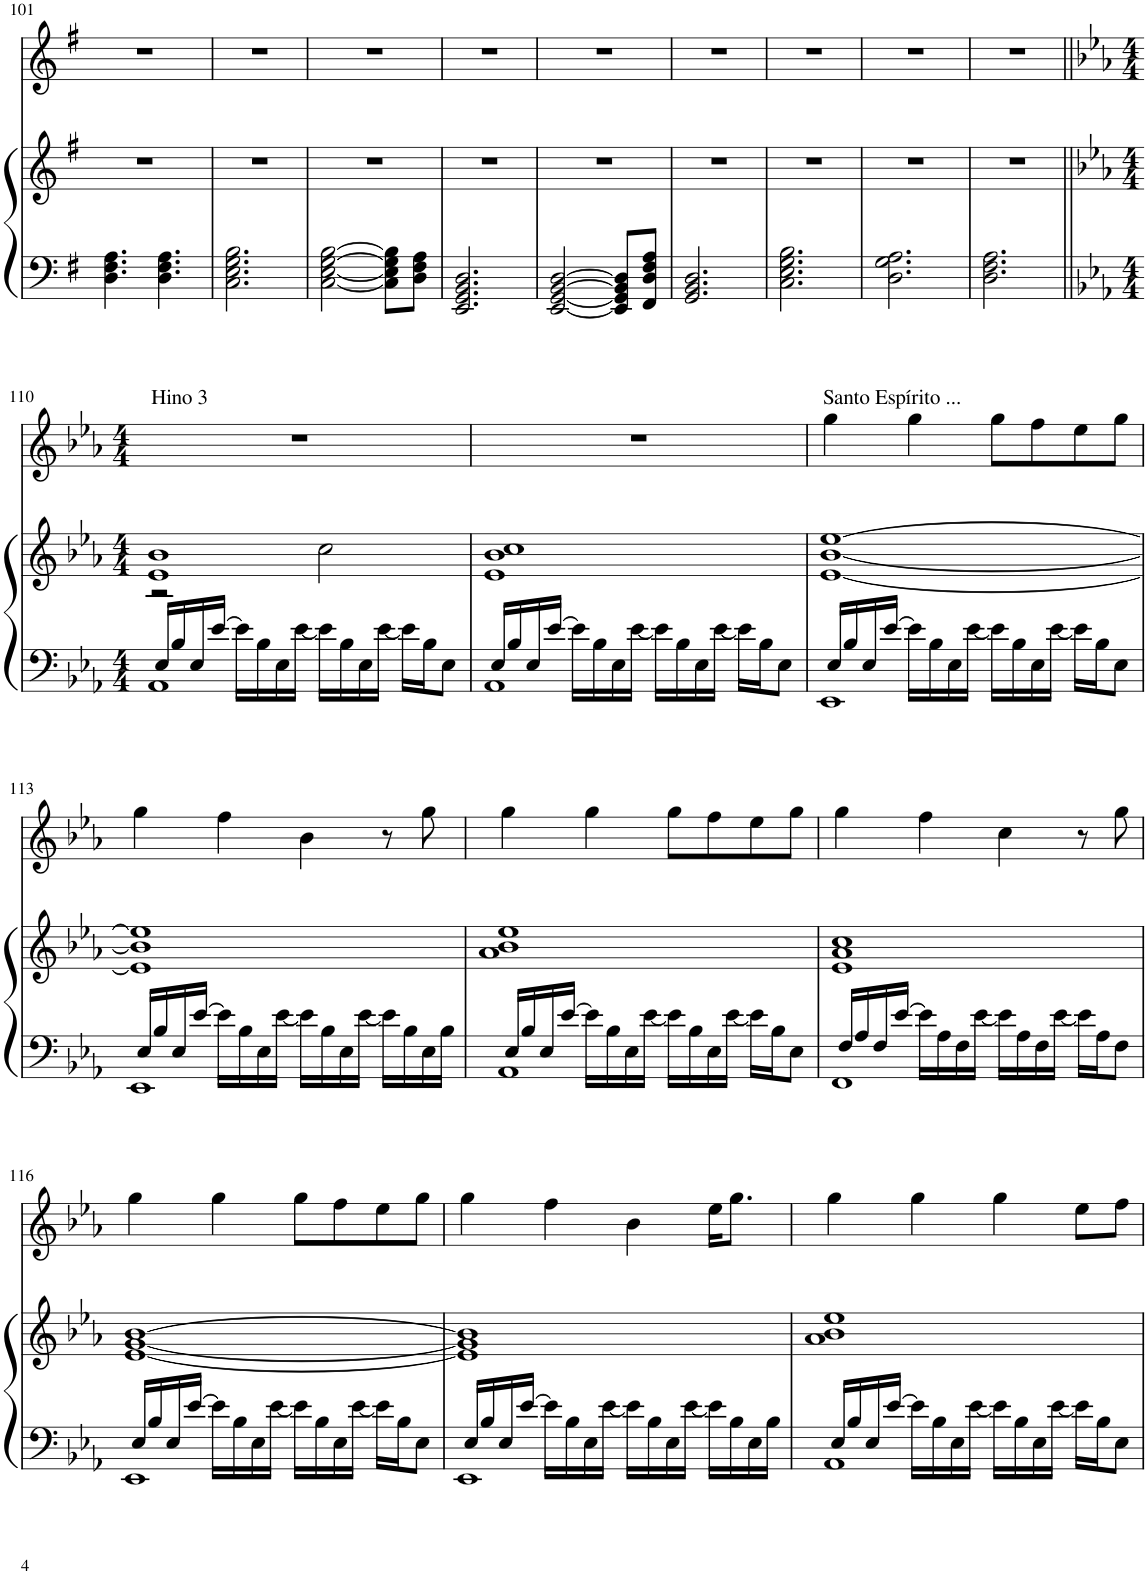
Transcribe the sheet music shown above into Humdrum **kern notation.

**kern	**kern	**kern
*part1	*part1	*part1
*staff3	*staff2	*staff1
*I"Piano	*	*
*I'Pno	*	*
!!LO:PB:g=z
*clefF4	*clefG2	*clefG2
*k[f#]	*k[f#]	*k[f#]
*M6/8	*M6/8	*M6/8
=101	=101	=101
4.D\ 4.F#\ 4.A\	2.r	2.r
4.D\ 4.F#\ 4.A\	.	.
=102	=102	=102
2.C\ 2.E\ 2.G\ 2.B\	2.r	2.r
=103	=103	=103
[2C\ [2E\ [2G\ [2B\	2.r	2.r
8C\] 8E\] 8G\] 8B\]L	.	.
8D\ 8F#\ 8A\J	.	.
=104	=104	=104
2.EE/ 2.GG/ 2.BB/ 2.D/	2.r	2.r
=105	=105	=105
[2EE/ [2GG/ [2BB/ [2D/	2.r	2.r
8EE/] 8GG/] 8BB/] 8D/]L	.	.
8FF#/ 8D/ 8F#/ 8A/J	.	.
=106	=106	=106
2.GG/ 2.BB/ 2.D/	2.r	2.r
=107	=107	=107
2.C\ 2.E\ 2.G\ 2.B\	2.r	2.r
=108	=108	=108
2.D\ 2.G\ 2.A\	2.r	2.r
=109	=109	=109
2.D\ 2.F#\ 2.A\	2.r	2.r
!!LO:LB:g=z
=110||	=110||	=110||
*k[b-e-a-]	*k[b-e-a-]	*k[b-e-a-]
*M4/4	*M4/4	*M4/4
*^	*^	*
!	!	!	!	!LO:TX:a:t=Hino 3
16E-/LL	1AA-	1e- 1b-	2r	1r
16B-/	.	.	.	.
16E-/	.	.	.	.
[16e-/JJ	.	.	.	.
16e-\LL]	.	.	.	.
16B-\	.	.	.	.
16E-\	.	.	.	.
[16e-\JJ	.	.	.	.
16e-\LL]	.	.	2cc\	.
16B-\	.	.	.	.
16E-\	.	.	.	.
[16e-\JJ	.	.	.	.
16e-\LL]	.	.	.	.
16B-\J	.	.	.	.
8E-\J	.	.	.	.
*	*	*v	*v	*
=111	=111	=111	=111
16E-/LL	1AA-	1e- 1b- 1cc	1r
16B-/	.	.	.
16E-/	.	.	.
[16e-/JJ	.	.	.
16e-\LL]	.	.	.
16B-\	.	.	.
16E-\	.	.	.
[16e-\JJ	.	.	.
16e-\LL]	.	.	.
16B-\	.	.	.
16E-\	.	.	.
[16e-\JJ	.	.	.
16e-\LL]	.	.	.
16B-\J	.	.	.
8E-\J	.	.	.
=112	=112	=112	=112
!	!	!	!LO:TX:a:t=Santo Espírito ...
16E-/LL	1EE-	[1e- [1b- [1ee-	4gg\
16B-/	.	.	.
16E-/	.	.	.
[16e-/JJ	.	.	.
16e-\LL]	.	.	4gg\
16B-\	.	.	.
16E-\	.	.	.
[16e-\JJ	.	.	.
16e-\LL]	.	.	8gg\L
16B-\	.	.	.
16E-\	.	.	8ff\
[16e-\JJ	.	.	.
16e-\LL]	.	.	8ee-\
16B-\J	.	.	.
8E-\J	.	.	8gg\J
!!LO:LB:g=z
=113	=113	=113	=113
16E-/LL	1EE-	1e-] 1b-] 1ee-]	4gg\
16B-/	.	.	.
16E-/	.	.	.
[16e-/JJ	.	.	.
16e-\LL]	.	.	4ff\
16B-\	.	.	.
16E-\	.	.	.
[16e-\JJ	.	.	.
16e-\LL]	.	.	4b-\
16B-\	.	.	.
16E-\	.	.	.
[16e-\JJ	.	.	.
16e-\LL]	.	.	8r
16B-\	.	.	.
16E-\	.	.	8gg\
16B-\JJ	.	.	.
=114	=114	=114	=114
16E-/LL	1AA-	1a- 1b- 1ee-	4gg\
16B-/	.	.	.
16E-/	.	.	.
[16e-/JJ	.	.	.
16e-\LL]	.	.	4gg\
16B-\	.	.	.
16E-\	.	.	.
[16e-\JJ	.	.	.
16e-\LL]	.	.	8gg\L
16B-\	.	.	.
16E-\	.	.	8ff\
[16e-\JJ	.	.	.
16e-\LL]	.	.	8ee-\
16B-\J	.	.	.
8E-\J	.	.	8gg\J
=115	=115	=115	=115
16F/LL	1FF	1e- 1a- 1cc	4gg\
16A-/	.	.	.
16F/	.	.	.
[16e-/JJ	.	.	.
16e-\LL]	.	.	4ff\
16A-\	.	.	.
16F\	.	.	.
[16e-\JJ	.	.	.
16e-\LL]	.	.	4cc\
16A-\	.	.	.
16F\	.	.	.
[16e-\JJ	.	.	.
16e-\LL]	.	.	8r
16A-\J	.	.	.
8F\J	.	.	8gg\
!!LO:LB:g=z
=116	=116	=116	=116
16E-/LL	1EE-	[1e- [1g [1b-	4gg\
16B-/	.	.	.
16E-/	.	.	.
[16e-/JJ	.	.	.
16e-\LL]	.	.	4gg\
16B-\	.	.	.
16E-\	.	.	.
[16e-\JJ	.	.	.
16e-\LL]	.	.	8gg\L
16B-\	.	.	.
16E-\	.	.	8ff\
[16e-\JJ	.	.	.
16e-\LL]	.	.	8ee-\
16B-\J	.	.	.
8E-\J	.	.	8gg\J
=117	=117	=117	=117
16E-/LL	1EE-	1e-] 1g] 1b-]	4gg\
16B-/	.	.	.
16E-/	.	.	.
[16e-/JJ	.	.	.
16e-\LL]	.	.	4ff\
16B-\	.	.	.
16E-\	.	.	.
[16e-\JJ	.	.	.
16e-\LL]	.	.	4b-\
16B-\	.	.	.
16E-\	.	.	.
[16e-\JJ	.	.	.
16e-\LL]	.	.	16ee-\KL
16B-\	.	.	8.gg\J
16E-\	.	.	.
16B-\JJ	.	.	.
=118	=118	=118	=118
16E-/LL	1AA-	1a- 1b- 1ee-	4gg\
16B-/	.	.	.
16E-/	.	.	.
[16e-/JJ	.	.	.
16e-\LL]	.	.	4gg\
16B-\	.	.	.
16E-\	.	.	.
[16e-\JJ	.	.	.
16e-\LL]	.	.	4gg\
16B-\	.	.	.
16E-\	.	.	.
[16e-\JJ	.	.	.
16e-\LL]	.	.	8ee-\L
16B-\J	.	.	.
8E-\J	.	.	8ff\J
*v	*v	*	*
=	=	=
*-	*-	*-
